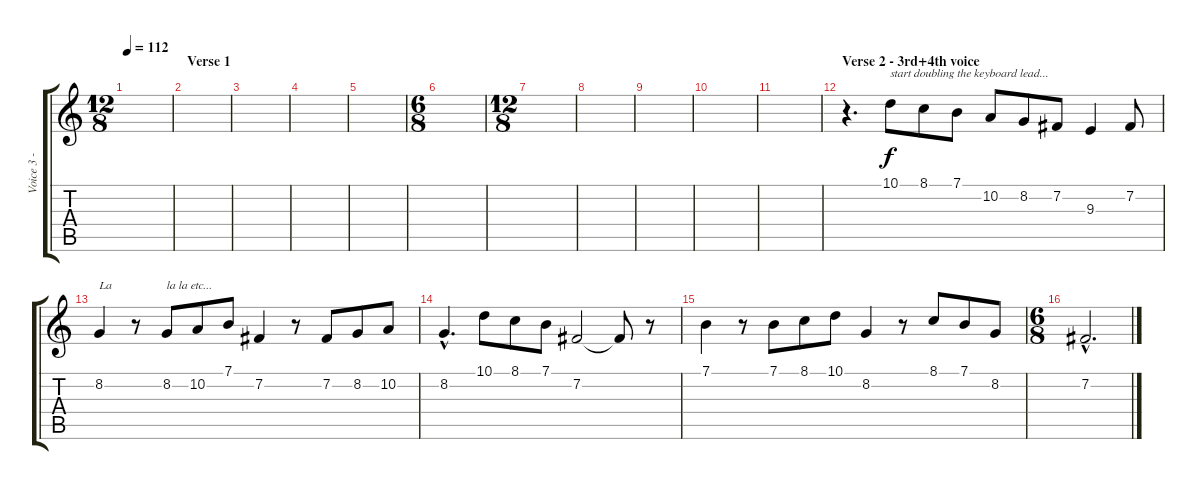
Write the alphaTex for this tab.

\track ("Voice 3 - Lalala" "Voice 3 - ") {instrument voiceoohs}
\staff {score tabs}
\tuning (E4 B3 G3 D3 A2 E2) {hide}
\ts (12 8)
\tempo 112
\clef g2
\ks c
|
\section ("" "Verse 1")
|
|
|
|
\ts (6 8)
|
\ts (12 8)
|
|
|
|
|
\section ("" "Verse 2 - 3rd+4th voice")
r.4{d} 10.1.8{txt "start doubling the keyboard lead..."} 8.1.8 7.1.8 10.2.8 8.2.8 7.2.8 9.3.4 7.2.8 |
8.2.4{txt "La"} r.8 8.2.8{txt "la la etc..."} 10.2.8 7.1.8 7.2.4 r.8 7.2.8 8.2.8 10.2.8 |
8.2{hac}.4{d} 10.1.8 8.1.8 7.1.8 7.2.2 7.2{t}.8 r.8 |
7.1.4 r.8 7.1.8 8.1.8 10.1.8 8.2.4 r.8 8.1.8 7.1.8 8.2.8 |
\ts (6 8)
7.2{hac}.2{d}
